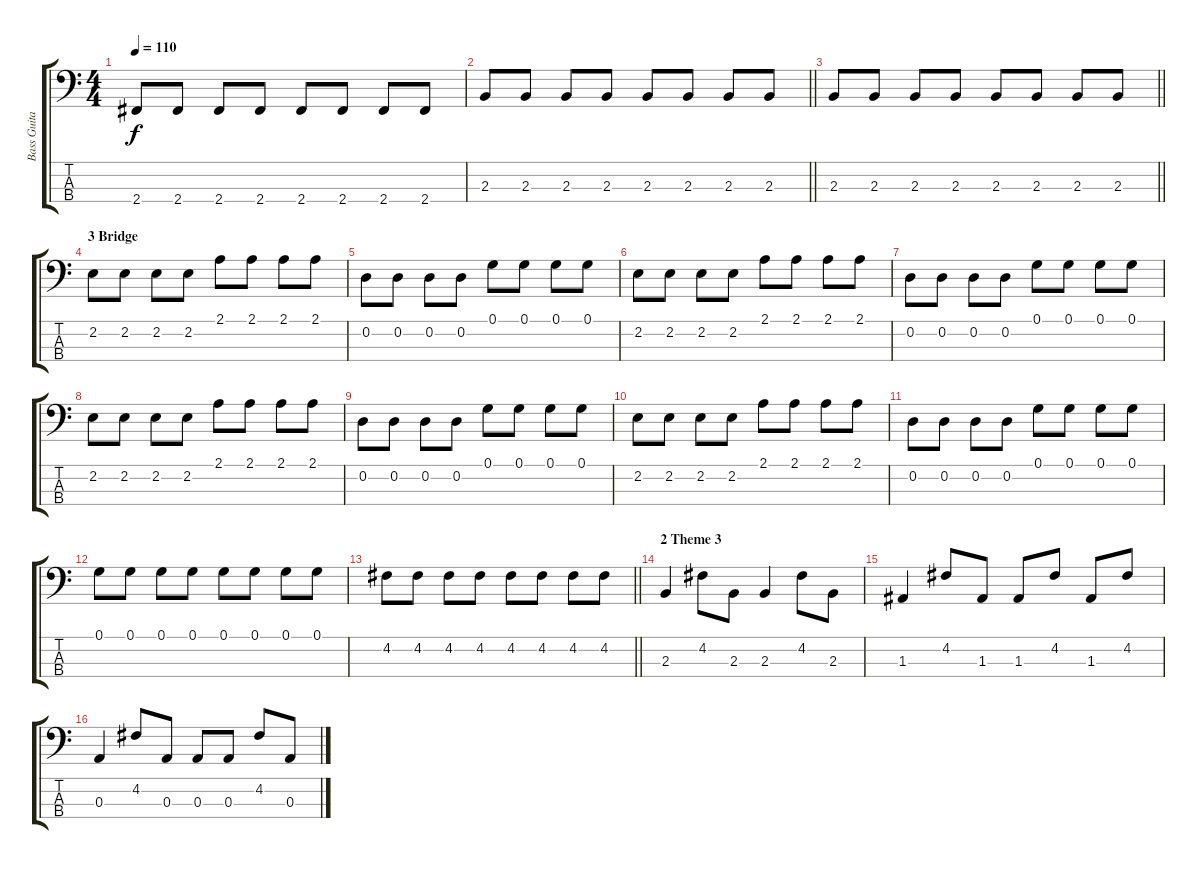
\track ("Bass Guitar" "Bass Guita") {instrument electricbassfinger}
\staff {score tabs}
\tuning (G2 D2 A1 E1) {hide}
\ts (4 4)
\tempo 110
\clef f4
\ks c
2.4.8{dy f} 2.4.8 2.4.8 2.4.8 2.4.8 2.4.8 2.4.8 2.4.8 |
\barLineRight lightlight
2.3.8 2.3.8 2.3.8 2.3.8 2.3.8 2.3.8 2.3.8 2.3.8 |
\barLineRight lightlight
2.3.8 2.3.8 2.3.8 2.3.8 2.3.8 2.3.8 2.3.8 2.3.8 |
\section ("" "3 Bridge")
2.2.8 2.2.8 2.2.8 2.2.8 2.1.8 2.1.8 2.1.8 2.1.8 |
0.2.8 0.2.8 0.2.8 0.2.8 0.1.8 0.1.8 0.1.8 0.1.8 |
2.2.8 2.2.8 2.2.8 2.2.8 2.1.8 2.1.8 2.1.8 2.1.8 |
0.2.8 0.2.8 0.2.8 0.2.8 0.1.8 0.1.8 0.1.8 0.1.8 |
2.2.8 2.2.8 2.2.8 2.2.8 2.1.8 2.1.8 2.1.8 2.1.8 |
0.2.8 0.2.8 0.2.8 0.2.8 0.1.8 0.1.8 0.1.8 0.1.8 |
2.2.8 2.2.8 2.2.8 2.2.8 2.1.8 2.1.8 2.1.8 2.1.8 |
0.2.8 0.2.8 0.2.8 0.2.8 0.1.8 0.1.8 0.1.8 0.1.8 |
0.1.8 0.1.8 0.1.8 0.1.8 0.1.8 0.1.8 0.1.8 0.1.8 |
\barLineRight lightlight
4.2.8 4.2.8 4.2.8 4.2.8 4.2.8 4.2.8 4.2.8 4.2.8 |
\section ("" "2 Theme 3")
2.3.4 4.2.8 2.3.8 2.3.4 4.2.8 2.3.8 |
1.3.4 4.2.8 1.3.8 1.3.8 4.2.8 1.3.8 4.2.8 |
0.3.4 4.2.8 0.3.8 0.3.8 0.3.8 4.2.8 0.3.8
